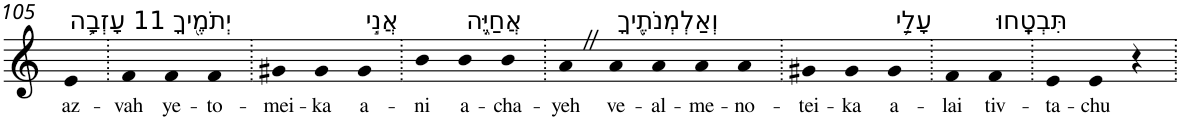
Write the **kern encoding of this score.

**kern	**text
*part1	*part1
*staff1	*staff1
*I"Piano	*
*I'Pno	*
!!LO:PB:g=z
*clefG2	*
*k[]	*
=105	=105
!LO:TX:a:t=11 עָזְבָ֥ה	!
!	!LO:LY:b
4e	az-
=106.	=106.
!	!LO:LY:b
4f	-vah
!LO:TX:a:t=יְתֹמֶ֖יךָ	!
!	!LO:LY:b
4f	ye-
!	!LO:LY:b
4f	-to-
=107.	=107.
!	!LO:LY:b
4g#X	-mei-
!	!LO:LY:b
4g#	-ka
!LO:TX:a:t=אֲנִ֣י	!
!	!LO:LY:b
4g#	a-
=108.	=108.
!	!LO:LY:b
4b	-ni
!LO:TX:a:t=אֲחַיֶּ֑ה	!
!	!LO:LY:b
4b	a-
!	!LO:LY:b
4b	-cha-
=109.	=109.
!	!LO:LY:b
4aZ	-yeh
!LO:TX:a:t=וְאַלְמְנֹתֶ֖יךָ	!
!	!LO:LY:b
4a	ve-
!	!LO:LY:b
4a	-al-
!	!LO:LY:b
4a	-me-
!	!LO:LY:b
4a	-no-
=110.	=110.
!	!LO:LY:b
4g#X	-tei-
!	!LO:LY:b
4g#	-ka
!LO:TX:a:t=עָלַ֥י	!
!	!LO:LY:b
4g#	a-
=111.	=111.
!	!LO:LY:b
4f	-lai
!LO:TX:a:t=תִּבְטָֽחוּ	!
!	!LO:LY:b
4f	tiv-
=112.	=112.
!	!LO:LY:b
4e	-ta-
!	!LO:LY:b
4e	-chu
4r	.
=.	=.
*-	*-
